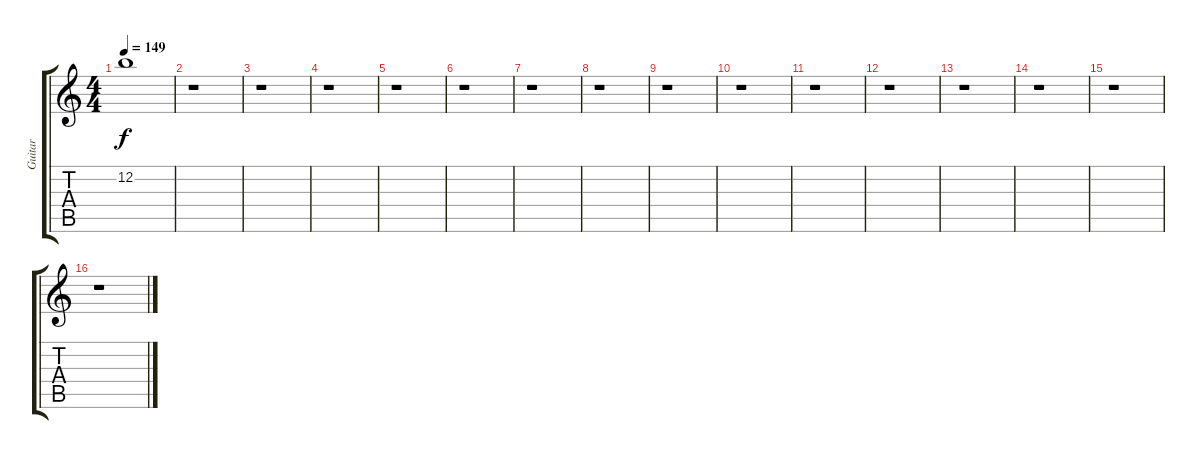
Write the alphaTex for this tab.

\track ("Guitar" "Guitar") {instrument distortionguitar}
\staff {score tabs}
\tuning (E4 B3 G3 D3 A2 E2) {hide}
\ts (4 4)
\tempo 149
\clef g2
\ks c
12.2{t}.1{dy f} |
r.1 |
r.1 |
r.1 |
r.1 |
r.1 |
r.1 |
r.1 |
r.1 |
r.1 |
r.1 |
r.1 |
r.1 |
r.1 |
r.1 |
r.1
